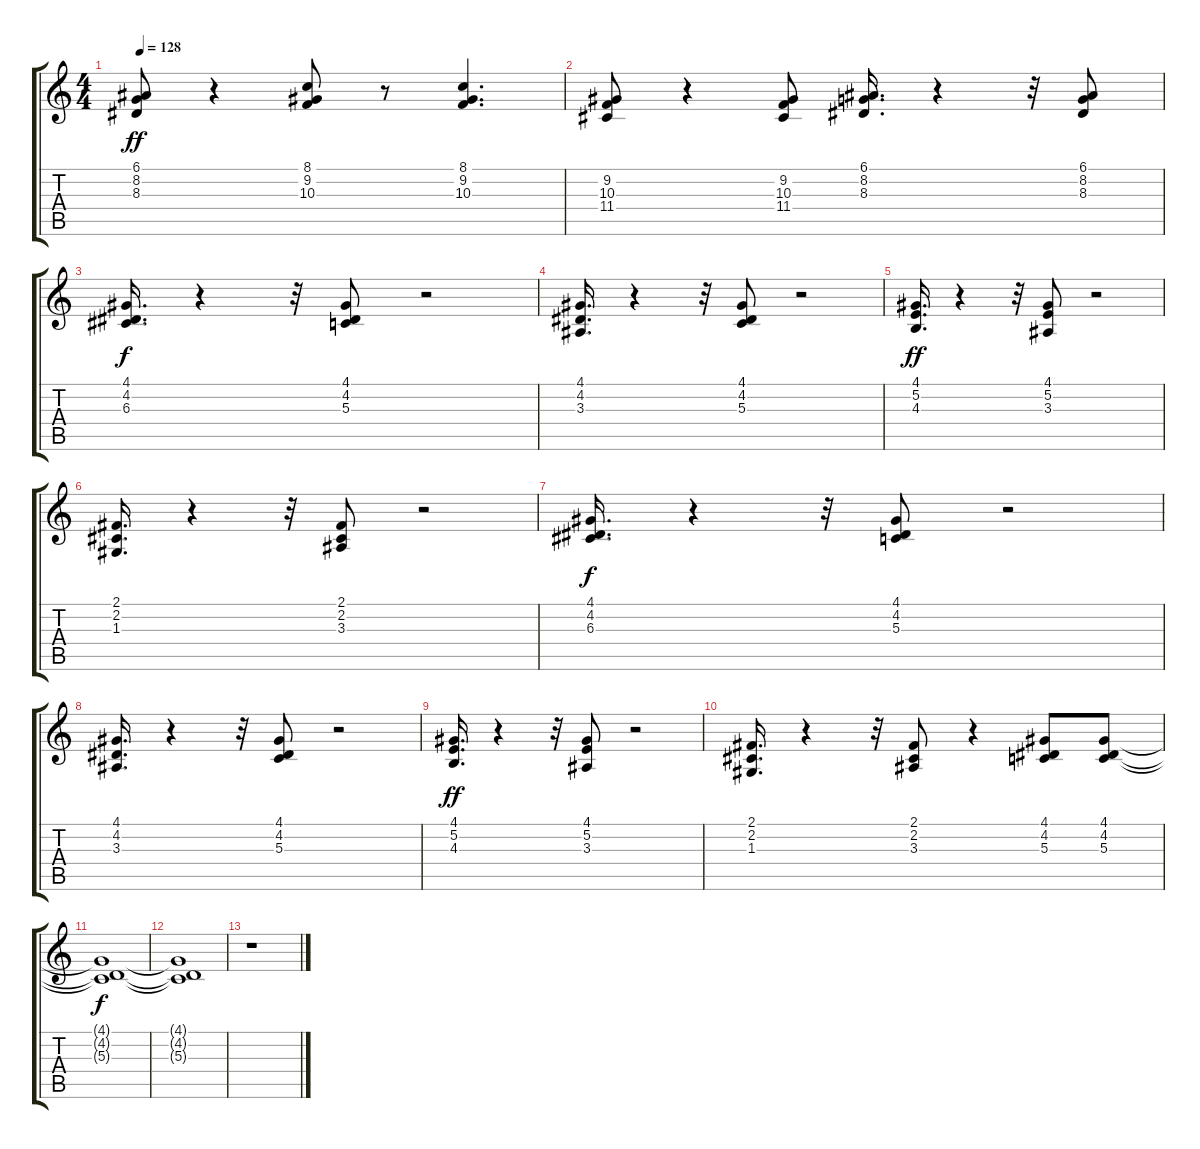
\track "" {instrument lead2sawtooth}
\staff {score tabs}
\tuning (E4 B3 G3 D3 A2 E2) {hide}
\ts (4 4)
\tempo 128
\clef g2
\ks c
(6.1 8.2 8.3).8{dy ff} r.4 (8.1 9.2 10.3).8 r.8 (8.1 9.2 10.3).4{d} |
(9.2 10.3 11.4).8 r.4 (9.2 10.3 11.4).8 (6.1 8.2 8.3).16{d} r.4 r.32 (6.1 8.2 8.3).8 |
(4.1 4.2 6.3).16{d dy f} r.4 r.32 (4.1 4.2 5.3).8 r.2 |
(4.1 4.2 3.3).16{d} r.4 r.32 (4.1 4.2 5.3).8 r.2 |
(4.1 5.2 4.3).16{d dy ff} r.4 r.32 (4.1 5.2 3.3).8 r.2 |
(2.1 2.2 1.3).16{d} r.4 r.32 (2.1 2.2 3.3).8 r.2 |
(4.1 4.2 6.3).16{d dy f} r.4 r.32 (4.1 4.2 5.3).8 r.2 |
(4.1 4.2 3.3).16{d} r.4 r.32 (4.1 4.2 5.3).8 r.2 |
(4.1 5.2 4.3).16{d dy ff} r.4 r.32 (4.1 5.2 3.3).8 r.2 |
(2.1 2.2 1.3).16{d} r.4 r.32 (2.1 2.2 3.3).8 r.4 (4.1 4.2 5.3).8 (4.1 4.2 5.3).8 |
(4.1{t} 4.2{t} 5.3{t}).1{dy f} |
(4.1{t} 4.2{t} 5.3{t}).1 |
r.1
